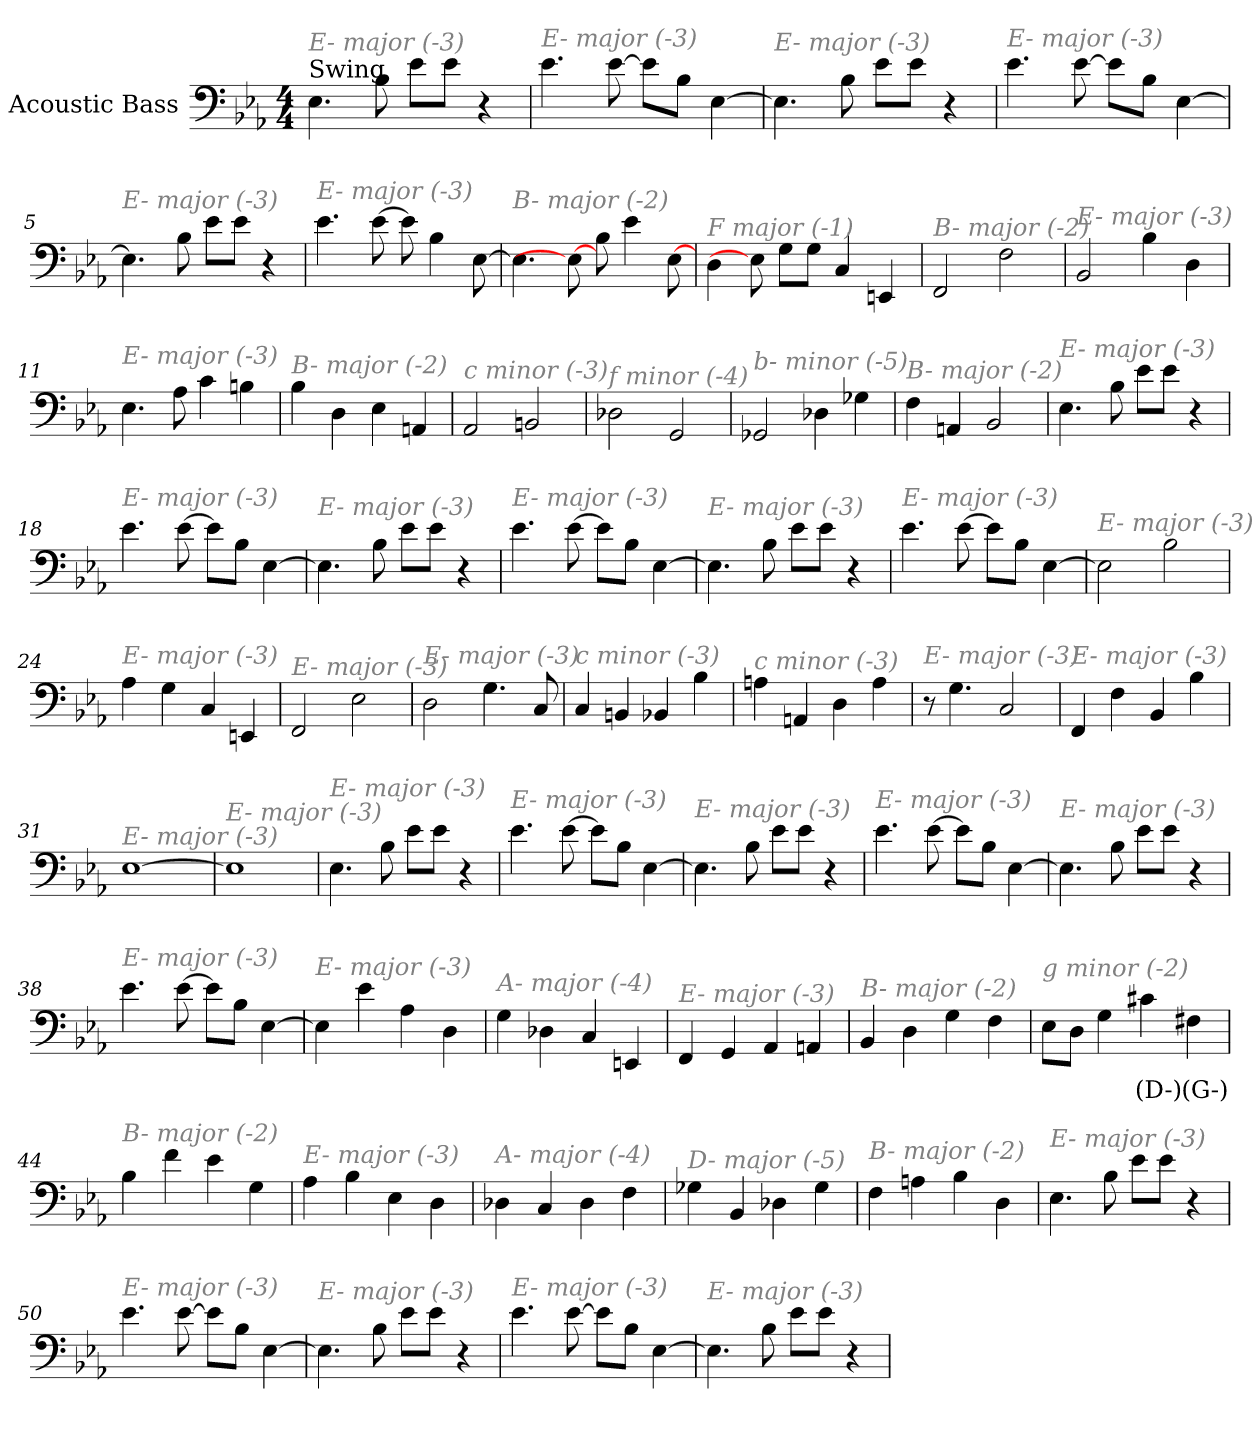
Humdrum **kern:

**kern	**text
*part1	*part1
*staff1	*staff1
*I"Acoustic Bass	*
*clefF4	*
*ITrd7c12	*
*k[b-e-a-]	*
*E-:	*
*M4/4	*
*MM120	*
=1	=1
!LO:TX:a:t=Swing	!
!LO:TX:i:color=#808080:t=E- major (-3)	!
4.EE-	.
8BB-	.
8E-L	.
8E-J	.
4r	.
=2	=2
!LO:TX:i:color=#808080:t=E- major (-3)	!
4.E-	.
[8E-	.
8E-L]	.
8BB-J	.
[4EE-	.
=3	=3
!LO:TX:i:color=#808080:t=E- major (-3)	!
4.EE-]	.
8BB-	.
8E-L	.
8E-J	.
4r	.
=4	=4
!LO:TX:i:color=#808080:t=E- major (-3)	!
4.E-	.
[8E-	.
8E-L]	.
8BB-J	.
[4EE-	.
=5	=5
!LO:TX:i:color=#808080:t=E- major (-3)	!
4.EE-]	.
8BB-	.
8E-L	.
8E-J	.
4r	.
=6	=6
!LO:TX:i:color=#808080:t=E- major (-3)	!
4.E-	.
[8E-	.
8E-]	.
4BB-	.
[8EE-	.
=7	=7
!LO:TX:i:color=#808080:t=B- major (-2)	!
4.EE-]	.
8EE-_	.
8BB-	.
4E-	.
[8EE-	.
=8	=8
!LO:TX:i:color=#808080:t=F major (-1)	!
4DD	.
8EE-]	.
8GGL	.
8GGJ	.
4CC	.
4EEEn	.
=9	=9
!LO:TX:i:color=#808080:t=B- major (-2)	!
2FFF	.
2FF	.
=10	=10
!LO:TX:i:color=#808080:t=E- major (-3)	!
2BBB-	.
4BB-	.
4DD	.
=11	=11
!LO:TX:i:color=#808080:t=E- major (-3)	!
4.EE-	.
8AA-	.
4C	.
4BBn	.
=12	=12
!LO:TX:i:color=#808080:t=B- major (-2)	!
4BB-	.
4DD	.
4EE-	.
4AAAn	.
=13	=13
!LO:TX:i:color=#808080:t=c minor (-3)	!
2AAA-	.
2BBBn	.
=14	=14
!LO:TX:i:color=#808080:t=f minor (-4)	!
2DD-X	.
2GGG	.
=15	=15
!LO:TX:i:color=#808080:t=b- minor (-5)	!
2GGG-X	.
4DD-X	.
4GG-X	.
=16	=16
!LO:TX:i:color=#808080:t=B- major (-2)	!
4FF	.
4AAAn	.
2BBB-	.
=17	=17
!LO:TX:i:color=#808080:t=E- major (-3)	!
4.EE-	.
8BB-	.
8E-L	.
8E-J	.
4r	.
=18	=18
!LO:TX:i:color=#808080:t=E- major (-3)	!
4.E-	.
[8E-	.
8E-L]	.
8BB-J	.
[4EE-	.
=19	=19
!LO:TX:i:color=#808080:t=E- major (-3)	!
4.EE-]	.
8BB-	.
8E-L	.
8E-J	.
4r	.
=20	=20
!LO:TX:i:color=#808080:t=E- major (-3)	!
4.E-	.
[8E-	.
8E-L]	.
8BB-J	.
[4EE-	.
=21	=21
!LO:TX:i:color=#808080:t=E- major (-3)	!
4.EE-]	.
8BB-	.
8E-L	.
8E-J	.
4r	.
=22	=22
!LO:TX:i:color=#808080:t=E- major (-3)	!
4.E-	.
[8E-	.
8E-L]	.
8BB-J	.
[4EE-	.
=23	=23
!LO:TX:i:color=#808080:t=E- major (-3)	!
2EE-]	.
2BB-	.
=24	=24
!LO:TX:i:color=#808080:t=E- major (-3)	!
4AA-	.
4GG	.
4CC	.
4EEEn	.
=25	=25
!LO:TX:i:color=#808080:t=E- major (-3)	!
2FFF	.
2EE-	.
=26	=26
!LO:TX:i:color=#808080:t=E- major (-3)	!
2DD	.
4.GG	.
8CC	.
=27	=27
!LO:TX:i:color=#808080:t=c minor (-3)	!
4CC	.
4BBBn	.
4BBB-X	.
4BB-	.
=28	=28
!LO:TX:i:color=#808080:t=c minor (-3)	!
4AAn	.
4AAAn	.
4DD	.
4AA	.
=29	=29
!LO:TX:i:color=#808080:t=E- major (-3)	!
8r	.
4.GG	.
2CC	.
=30	=30
!LO:TX:i:color=#808080:t=E- major (-3)	!
4FFF	.
4FF	.
4BBB-	.
4BB-	.
=31	=31
!LO:TX:i:color=#808080:t=E- major (-3)	!
[1EE-	.
=32	=32
!LO:TX:i:color=#808080:t=E- major (-3)	!
1EE-]	.
=33	=33
!LO:TX:i:color=#808080:t=E- major (-3)	!
4.EE-	.
8BB-	.
8E-L	.
8E-J	.
4r	.
=34	=34
!LO:TX:i:color=#808080:t=E- major (-3)	!
4.E-	.
[8E-	.
8E-L]	.
8BB-J	.
[4EE-	.
=35	=35
!LO:TX:i:color=#808080:t=E- major (-3)	!
4.EE-]	.
8BB-	.
8E-L	.
8E-J	.
4r	.
=36	=36
!LO:TX:i:color=#808080:t=E- major (-3)	!
4.E-	.
[8E-	.
8E-L]	.
8BB-J	.
[4EE-	.
=37	=37
!LO:TX:i:color=#808080:t=E- major (-3)	!
4.EE-]	.
8BB-	.
8E-L	.
8E-J	.
4r	.
=38	=38
!LO:TX:i:color=#808080:t=E- major (-3)	!
4.E-	.
[8E-	.
8E-L]	.
8BB-J	.
[4EE-	.
=39	=39
!LO:TX:i:color=#808080:t=E- major (-3)	!
4EE-]	.
4E-	.
4AA-	.
4DD	.
=40	=40
!LO:TX:i:color=#808080:t=A- major (-4)	!
4GG	.
4DD-X	.
4CC	.
4EEEn	.
=41	=41
!LO:TX:i:color=#808080:t=E- major (-3)	!
4FFF	.
4GGG	.
4AAA-	.
4AAAn	.
=42	=42
!LO:TX:i:color=#808080:t=B- major (-2)	!
4BBB-	.
4DD	.
4GG	.
4FF	.
=43	=43
!LO:TX:i:color=#808080:t=g minor (-2)	!
8EE-L	.
8DDJ	.
4GG	.
4C#Xi	(D-)
4FF#Xi	(G-)
=44	=44
!LO:TX:i:color=#808080:t=B- major (-2)	!
4BB-	.
4F	.
4E-	.
4GG	.
=45	=45
!LO:TX:i:color=#808080:t=E- major (-3)	!
4AA-	.
4BB-	.
4EE-	.
4DD	.
=46	=46
!LO:TX:i:color=#808080:t=A- major (-4)	!
4DD-X	.
4CC	.
4DD-	.
4FF	.
=47	=47
!LO:TX:i:color=#808080:t=D- major (-5)	!
4GG-X	.
4BBB-	.
4DD-X	.
4GG-	.
=48	=48
!LO:TX:i:color=#808080:t=B- major (-2)	!
4FF	.
4AAn	.
4BB-	.
4DD	.
=49	=49
!LO:TX:i:color=#808080:t=E- major (-3)	!
4.EE-	.
8BB-	.
8E-L	.
8E-J	.
4r	.
=50	=50
!LO:TX:i:color=#808080:t=E- major (-3)	!
4.E-	.
[8E-	.
8E-L]	.
8BB-J	.
[4EE-	.
=51	=51
!LO:TX:i:color=#808080:t=E- major (-3)	!
4.EE-]	.
8BB-	.
8E-L	.
8E-J	.
4r	.
=52	=52
!LO:TX:i:color=#808080:t=E- major (-3)	!
4.E-	.
[8E-	.
8E-L]	.
8BB-J	.
[4EE-	.
=53	=53
!LO:TX:i:color=#808080:t=E- major (-3)	!
4.EE-]	.
8BB-	.
8E-L	.
8E-J	.
4r	.
=	=
*-	*-
